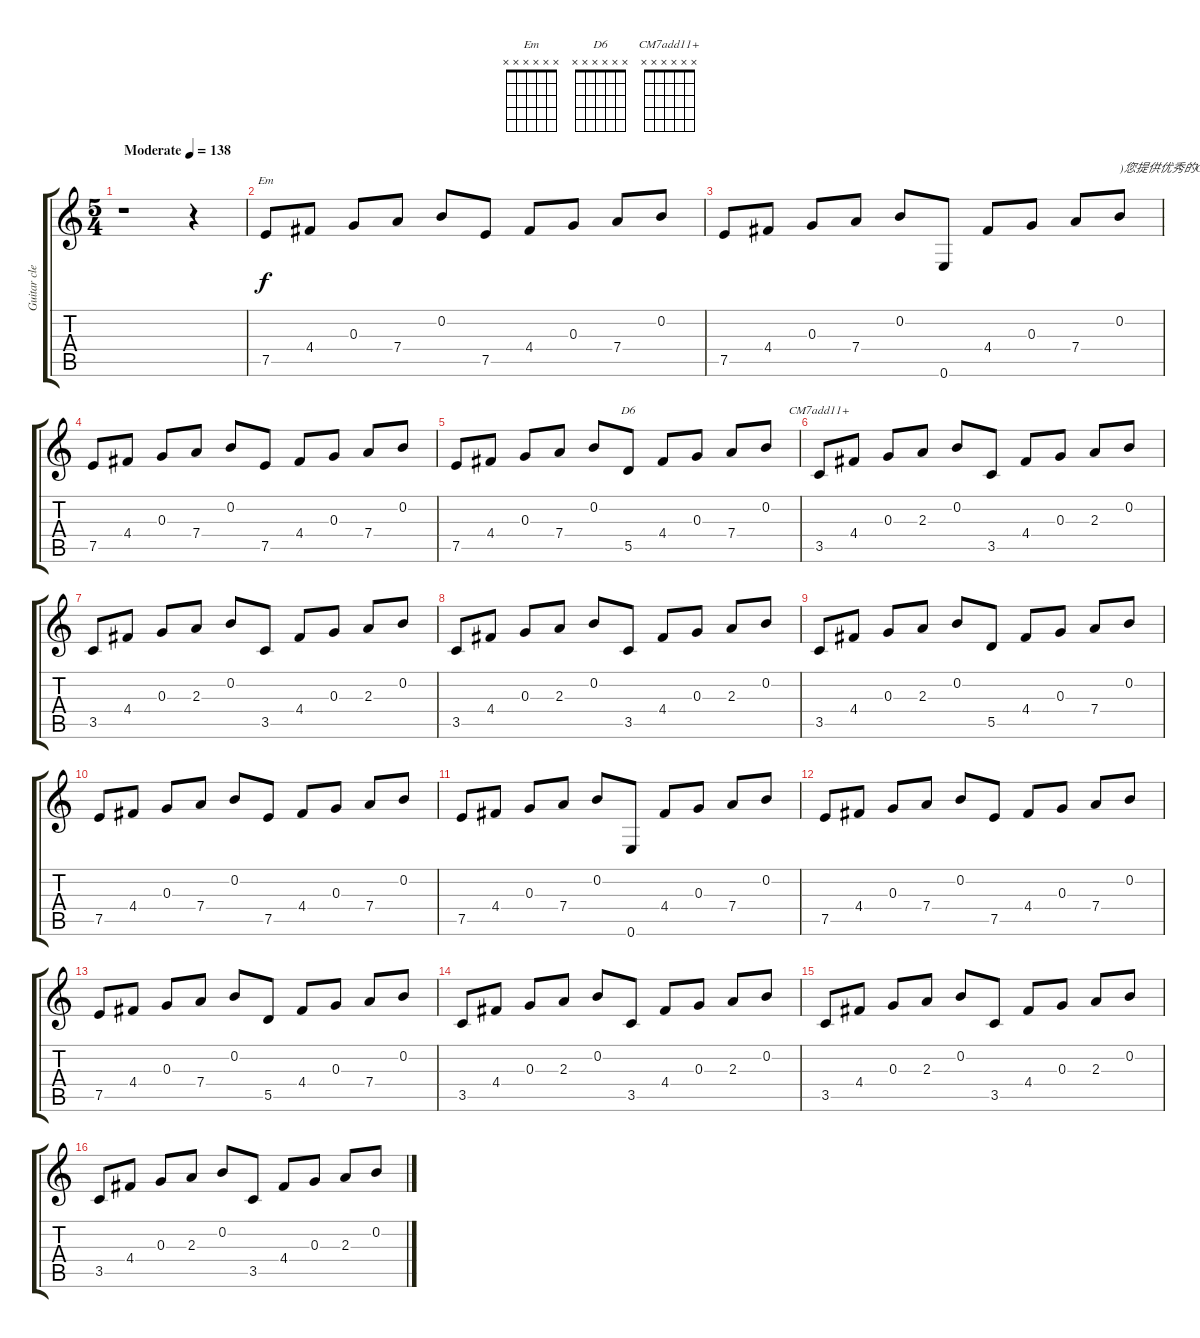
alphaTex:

\track ("Guitar clean 1" "Guitar cle") {instrument electricguitarmuted}
\staff {score tabs}
\tuning (E4 B3 G3 D3 A2 E2) {hide}
\chord ("Em" x x x x x x)
\chord ("D6" x x x x x x)
\chord ("CM7add11+" x x x x x x)
\ts (5 4)
\tempo (138 "Moderate")
\clef g2
\ks c
r.1{dy f instrument electricguitarmuted} r.4 |
7.5.8{ch "Em"} 4.4.8 0.3.8 7.4.8 0.2.8 7.5.8 4.4.8 0.3.8 7.4.8 0.2.8 |
7.5.8 4.4.8 0.3.8 7.4.8 0.2.8 0.6.8 4.4.8 0.3.8 7.4.8 0.2.8{txt ")您提供优秀的GTP"} |
7.5.8 4.4.8 0.3.8 7.4.8 0.2.8 7.5.8 4.4.8 0.3.8 7.4.8 0.2.8 |
7.5.8 4.4.8 0.3.8 7.4.8 0.2.8 5.5.8{ch "D6"} 4.4.8 0.3.8 7.4.8 0.2.8 |
3.5.8{ch "CM7add11+"} 4.4.8 0.3.8 2.3.8 0.2.8 3.5.8 4.4.8 0.3.8 2.3.8 0.2.8 |
3.5.8 4.4.8 0.3.8 2.3.8 0.2.8 3.5.8 4.4.8 0.3.8 2.3.8 0.2.8 |
3.5.8 4.4.8 0.3.8 2.3.8 0.2.8 3.5.8 4.4.8 0.3.8 2.3.8 0.2.8 |
3.5.8 4.4.8 0.3.8 2.3.8 0.2.8 5.5.8 4.4.8 0.3.8 7.4.8 0.2.8 |
7.5.8 4.4.8 0.3.8 7.4.8 0.2.8 7.5.8 4.4.8 0.3.8 7.4.8 0.2.8 |
7.5.8 4.4.8 0.3.8 7.4.8 0.2.8 0.6.8 4.4.8 0.3.8 7.4.8 0.2.8 |
7.5.8 4.4.8 0.3.8 7.4.8 0.2.8 7.5.8 4.4.8 0.3.8 7.4.8 0.2.8 |
7.5.8 4.4.8 0.3.8 7.4.8 0.2.8 5.5.8 4.4.8 0.3.8 7.4.8 0.2.8 |
3.5.8 4.4.8 0.3.8 2.3.8 0.2.8 3.5.8 4.4.8 0.3.8 2.3.8 0.2.8 |
3.5.8 4.4.8 0.3.8 2.3.8 0.2.8 3.5.8 4.4.8 0.3.8 2.3.8 0.2.8 |
3.5.8 4.4.8 0.3.8 2.3.8 0.2.8 3.5.8 4.4.8 0.3.8 2.3.8 0.2.8
